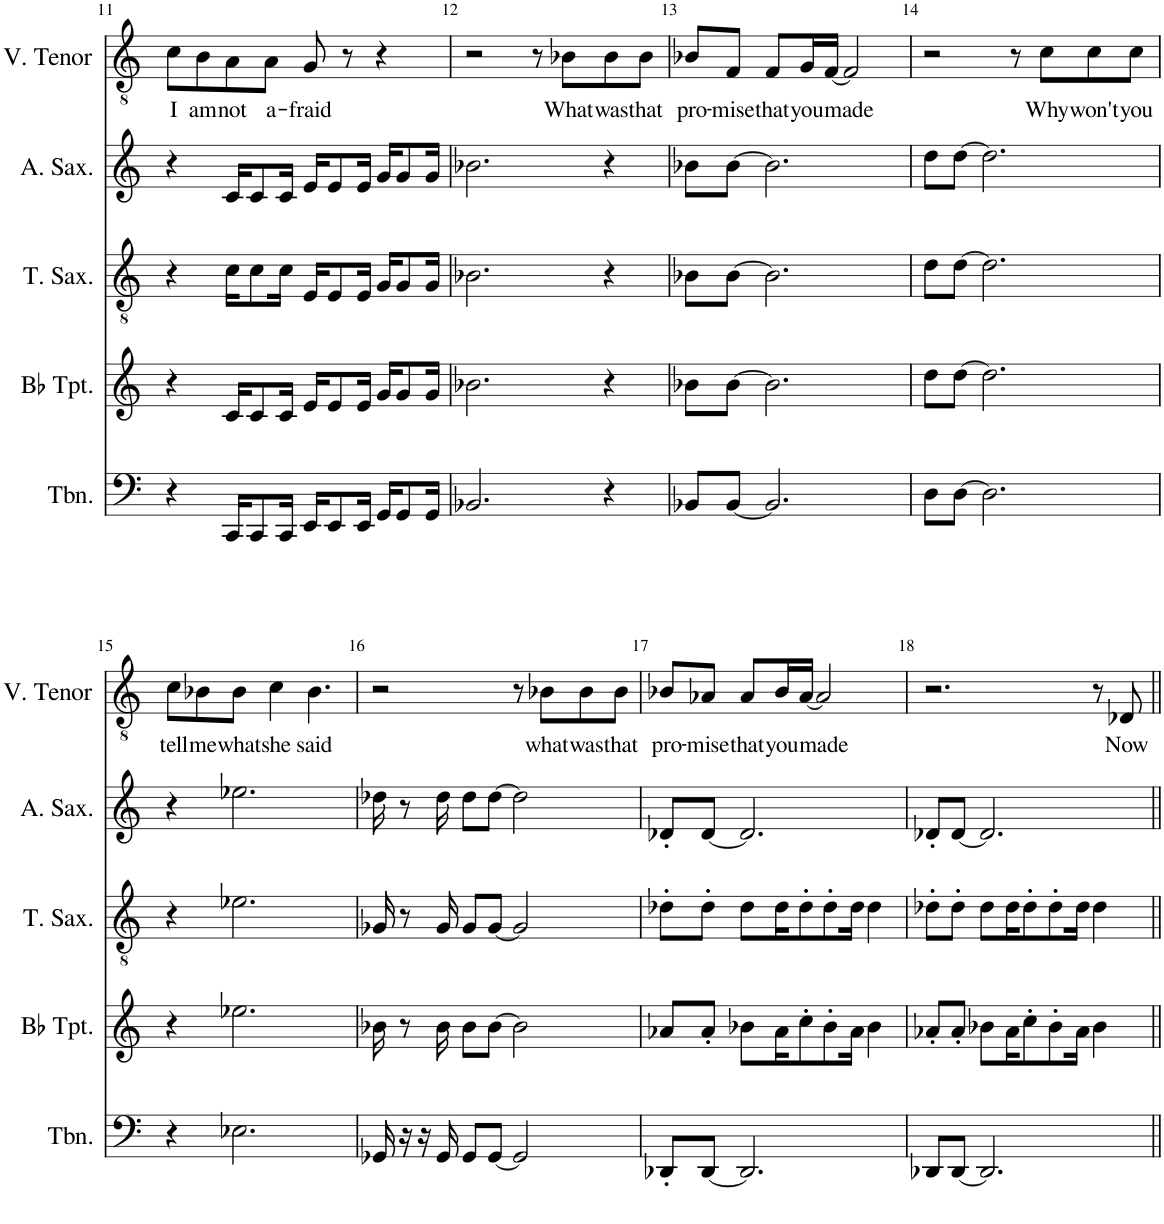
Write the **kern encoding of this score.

**kern	**kern	**kern	**kern	**kern	**text
*part5	*part4	*part3	*part2	*part1	*part1
*staff5	*staff4	*staff3	*staff2	*staff1	*staff1
*I"Trombone	*I"Bb Trumpet	*I"Tenor Saxophone	*I"Alto Saxophone	*I"V. Tenor	*
*I'Tbn.	*I'Bb Tpt.	*I'T. Sax.	*I'A. Sax.	*I'V. Tenor	*
!!LO:PB:g=z
*clefF4	*clefG2	*clefGv2	*clefG2	*clefGv2	*
*	*ITrd1c2	*ITrd8c14	*ITrd5c9	*	*
*k[]	*k[]	*k[]	*k[]	*k[]	*
*M4/4	*M4/4	*M4/4	*M4/4	*M4/4	*
=11	=11	=11	=11	=11	=11
!	!	!	!	!	!LO:LY:b
4r	4r	4r	4r	8c\L	I
!	!	!	!	!	!LO:LY:b
.	.	.	.	8B\	am
!	!	!	!	!	!LO:LY:b
16CC/KL	16c/KL	16c\KL	16c/KL	8A\	not
8CC/	8c/	8c\	8c/	.	.
!	!	!	!	!	!LO:LY:b
.	.	.	.	8A\J	a-
16CC/Jk	16c/Jk	16c\Jk	16c/Jk	.	.
!	!	!	!	!	!LO:LY:b
16EE/KL	16e/KL	16E/KL	16e/KL	8G/	-fraid
8EE/	8e/	8E/	8e/	.	.
.	.	.	.	8r	.
16EE/Jk	16e/Jk	16E/Jk	16e/Jk	.	.
16GG/KL	16g/KL	16G/KL	16g/KL	4r	.
8GG/	8g/	8G/	8g/	.	.
16GG/Jk	16g/Jk	16G/Jk	16g/Jk	.	.
=12	=12	=12	=12	=12	=12
2.BB-X/	2.b-X\	2.B-X\	2.b-X\	2r	.
.	.	.	.	8r	.
!	!	!	!	!	!LO:LY:b
.	.	.	.	8B-X\L	What
!	!	!	!	!	!LO:LY:b
4r	4r	4r	4r	8B-\	was
!	!	!	!	!	!LO:LY:b
.	.	.	.	8B-\J	that
=13	=13	=13	=13	=13	=13
!	!	!	!	!	!LO:LY:b
8BB-X/L	8b-X\L	8B-X\L	8b-X\L	8B-X/L	pro-
!	!	!	!	!	!LO:LY:b
[8BB-/J	[8b-\J	[8B-\J	[8b-\J	8F/J	-mise
!	!	!	!	!	!LO:LY:b
2.BB-/]	2.b-\]	2.B-\]	2.b-\]	8F/L	that
!	!	!	!	!	!LO:LY:b
.	.	.	.	16G/L	you
!	!	!	!	!	!LO:LY:b
.	.	.	.	[16F/JJ	made
.	.	.	.	2F/]	.
=14	=14	=14	=14	=14	=14
8D\L	8dd\L	8d\L	8dd\L	2r	.
[8D\J	[8dd\J	[8d\J	[8dd\J	.	.
2.D\]	2.dd\]	2.d\]	2.dd\]	.	.
.	.	.	.	8r	.
!	!	!	!	!	!LO:LY:b
.	.	.	.	8c\L	Why
!	!	!	!	!	!LO:LY:b
.	.	.	.	8c\	won't
!	!	!	!	!	!LO:LY:b
.	.	.	.	8c\J	you
!!LO:LB:g=z
=15	=15	=15	=15	=15	=15
!	!	!	!	!	!LO:LY:b
4r	4r	4r	4r	8c\L	tell
!	!	!	!	!	!LO:LY:b
.	.	.	.	8B-X\	me
!	!	!	!	!	!LO:LY:b
2.E-X\	2.ee-X\	2.e-X\	2.ee-X\	8B-\J	what
!	!	!	!	!	!LO:LY:b
.	.	.	.	4c\	she
!	!	!	!	!	!LO:LY:b
.	.	.	.	4.B-\	said
=16	=16	=16	=16	=16	=16
16GG-X/	16b-X\	16G-X/	16dd-X\	2r	.
16r	8r	8r	8r	.	.
16r	.	.	.	.	.
16GG-/	16b-\	16G-/	16dd-\	.	.
8GG-/L	8b-\L	8G-/L	8dd-\L	.	.
[8GG-/J	[8b-\J	[8G-/J	[8dd-\J	.	.
2GG-/]	2b-\]	2G-/]	2dd-\]	8r	.
!	!	!	!	!	!LO:LY:b
.	.	.	.	8B-X\L	what
!	!	!	!	!	!LO:LY:b
.	.	.	.	8B-\	was
!	!	!	!	!	!LO:LY:b
.	.	.	.	8B-\J	that
=17	=17	=17	=17	=17	=17
!	!	!	!	!	!LO:LY:b
8DD-X'/L	8a-X/L	8d-X'\L	8d-X'/L	8B-X/L	pro-
!	!	!	!	!	!LO:LY:b
[8DD-/J	8a-'/J	8d-'\J	[8d-/J	8A-X/J	-mise
!	!	!	!	!	!LO:LY:b
2.DD-/]	8b-X\L	8d-\L	2.d-/]	8A-/L	that
!	!	!	!	!	!LO:LY:b
.	16a-\K	16d-\K	.	16B-/L	you
!	!	!	!	!	!LO:LY:b
.	8cc'\	8d-'\	.	[16A-/JJ	made
.	.	.	.	2A-/]	.
.	8b-'\	8d-'\	.	.	.
.	16a-\Jk	16d-\Jk	.	.	.
.	4b-\	4d-\	.	.	.
=18	=18	=18	=18	=18	=18
8DD-X/L	8a-X'/L	8d-X'\L	8d-X'/L	2.r	.
[8DD-/J	8a-'/J	8d-'\J	[8d-/J	.	.
2.DD-/]	8b-X\L	8d-\L	2.d-/]	.	.
.	16a-\K	16d-\K	.	.	.
.	8cc'\	8d-'\	.	.	.
.	8b-'\	8d-'\	.	.	.
.	16a-\Jk	16d-\Jk	.	.	.
.	4b-\	4d-\	.	8r	.
!	!	!	!	!	!LO:LY:b
.	.	.	.	8D-X/	Now
=||	=||	=||	=||	=||	=||
*-	*-	*-	*-	*-	*-
